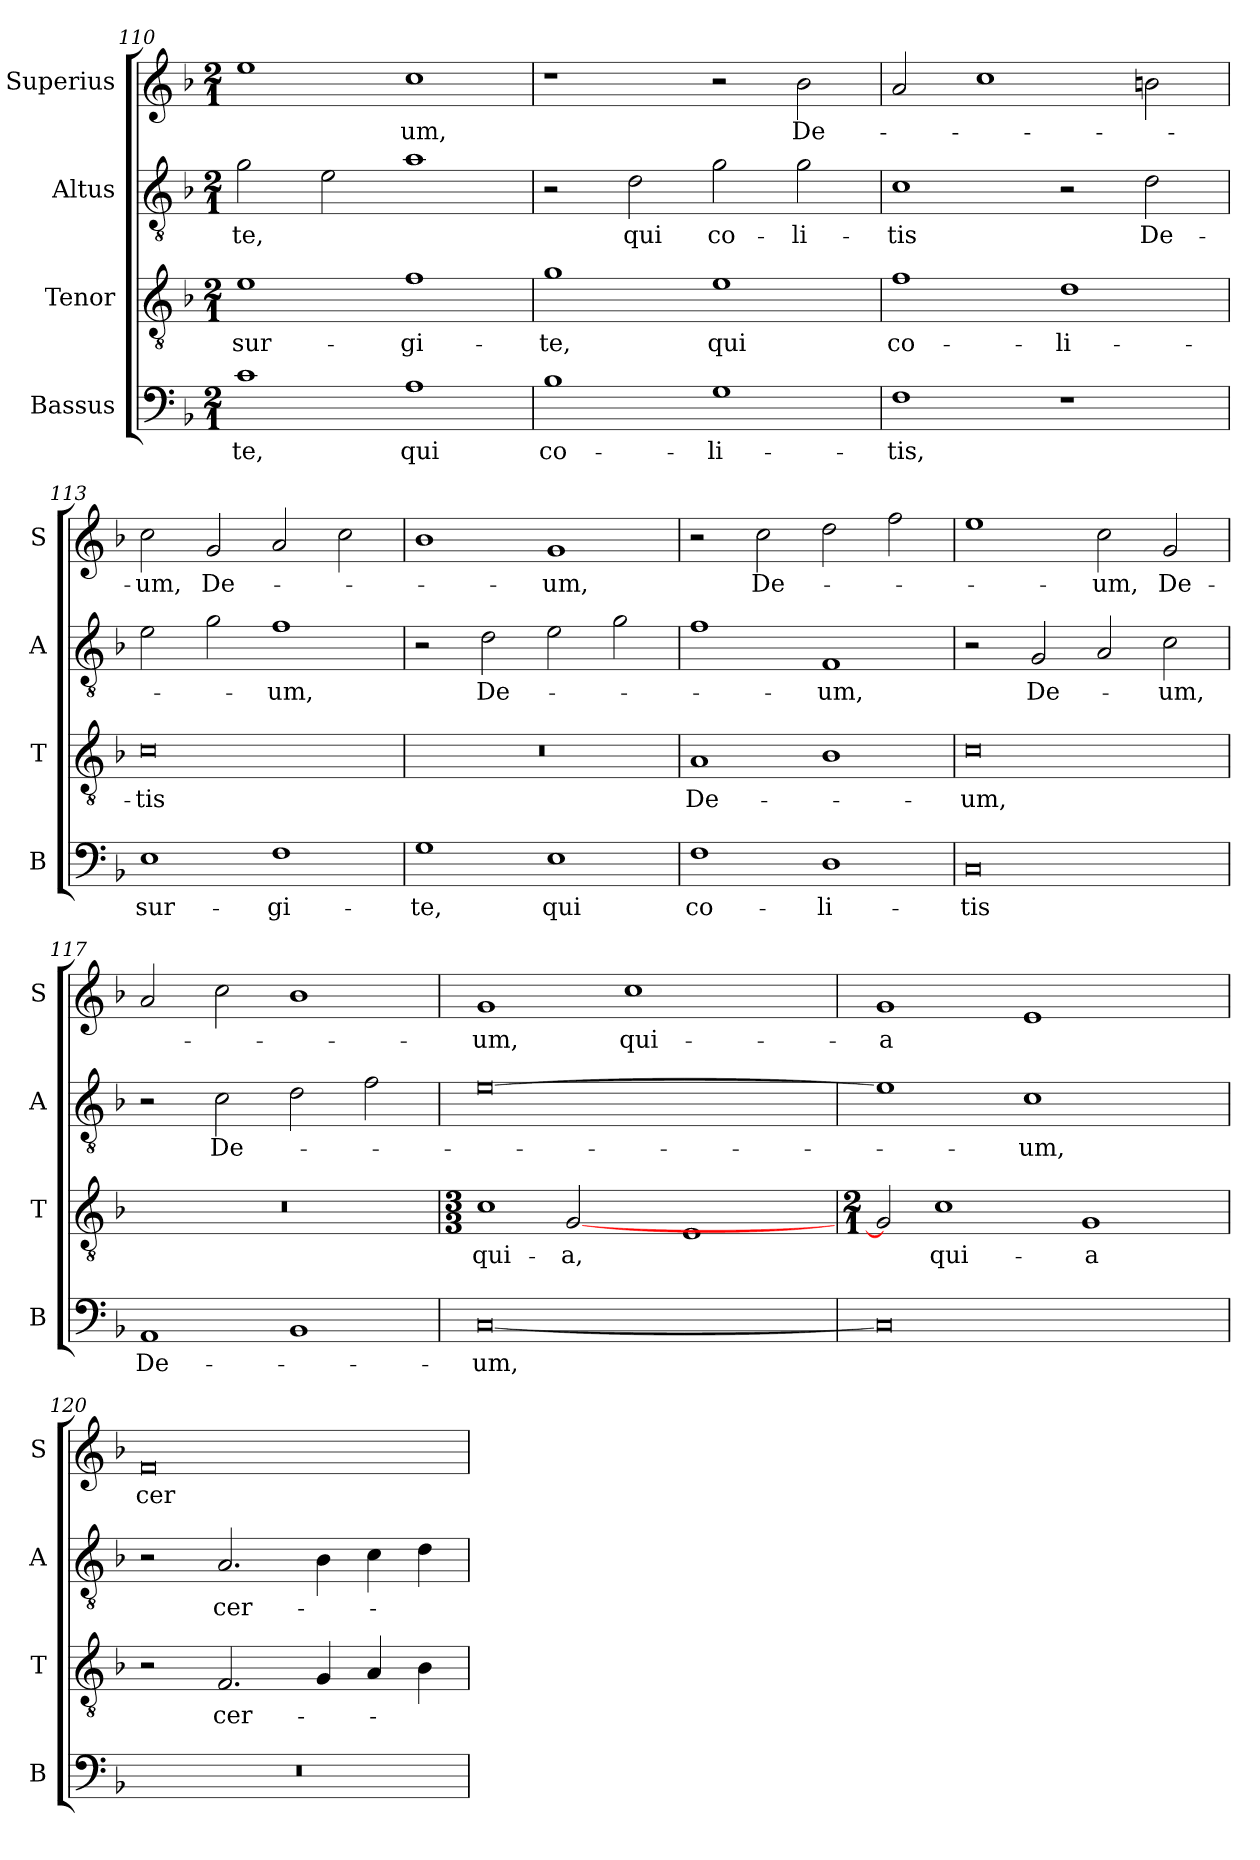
**kern	**text	**kern	**text	**kern	**text	**kern	**text
*part4	*part4	*part3	*part3	*part2	*part2	*part1	*part1
*staff4	*staff4	*staff3	*staff3	*staff2	*staff2	*staff1	*staff1
*I"Bassus	*	*I"Tenor	*	*I"Altus	*	*I"Superius	*
*I'B	*	*I'T	*	*I'A	*	*I'S	*
*clefF4	*	*clefGv2	*	*clefGv2	*	*clefG2	*
*k[b-]	*	*k[b-]	*	*k[b-]	*	*k[b-]	*
*d:	*	*d:	*	*d:	*	*d:	*
*M2/1	*	*M2/1	*	*M2/1	*	*M2/1	*
=110	=110	=110	=110	=110	=110	=110	=110
1c	-te,	1e	sur-	2g	-te,	1ee	.
.	.	.	.	2e	.	.	.
1A	qui	1f	-gi-	1a	.	1cc	-um,
=111	=111	=111	=111	=111	=111	=111	=111
1B-	co-	1g	-te,	2r	.	1r	.
.	.	.	.	2d	qui	.	.
1G	-li-	1e	qui	2g	co-	2r	.
.	.	.	.	2g	-li-	2b-	De-
=112	=112	=112	=112	=112	=112	=112	=112
1F	-tis,	1f	co-	1c	-tis	2a	.
.	.	.	.	.	.	1cc	.
1r	.	1d	-li-	2r	.	.	.
.	.	.	.	2d	De-	2bn	.
=113	=113	=113	=113	=113	=113	=113	=113
1E	sur-	0c	-tis	2e	.	2cc	-um,
.	.	.	.	2g	.	2g	De-
1F	-gi-	.	.	1f	-um,	2a	.
.	.	.	.	.	.	2cc	.
=114	=114	=114	=114	=114	=114	=114	=114
1G	-te,	0r	.	2r	.	1b-	.
.	.	.	.	2d	De-	.	.
1E	qui	.	.	2e	.	1g	-um,
.	.	.	.	2g	.	.	.
=115	=115	=115	=115	=115	=115	=115	=115
1F	co-	1A	De-	1f	.	2r	.
.	.	.	.	.	.	2cc	De-
1D	-li-	1B-	.	1F	-um,	2dd	.
.	.	.	.	.	.	2ff	.
=116	=116	=116	=116	=116	=116	=116	=116
0C	-tis	0c	-um,	2r	.	1ee	.
.	.	.	.	2G	De-	.	.
.	.	.	.	2A	.	2cc	-um,
.	.	.	.	2c	-um,	2g	De-
=117	=117	=117	=117	=117	=117	=117	=117
1AA	De-	0r	.	2r	.	2a	.
.	.	.	.	2c	De-	2cc	.
1BB-	.	.	.	2d	.	1b-	.
.	.	.	.	2f	.	.	.
=118	=118	=118	=118	=118	=118	=118	=118
*	*	*M3/3	*	*	*	*	*
*	*	*Xtuplet	*	*	*	*	*
[0C	-um,	3%2c	qui-	[0e	.	1g	-um,
.	.	[3G	-a,	.	.	.	.
.	.	3ryy	.	.	.	1cc	qui-
.	.	3%2E	.	.	.	.	.
=119	=119	=119	=119	=119	=119	=119	=119
*	*	*M2/1	*	*	*	*	*
0C]	.	3G]	.	1e]	.	1g	-a
.	.	1c	qui-	.	.	.	.
.	.	.	.	1c	-um,	1e	.
.	.	1G	-a	.	.	.	.
3ryy	.	.	.	3ryy	.	3ryy	.
=120	=120	=120	=120	=120	=120	=120	=120
0r	.	2r	.	2r	.	0f	cer-
.	.	2.F	cer-	2.A	cer-	.	.
.	.	4G	.	4B-	.	.	.
.	.	4A	.	4c	.	.	.
.	.	4B-	.	4d	.	.	.
=	=	=	=	=	=	=	=
*-	*-	*-	*-	*-	*-	*-	*-
